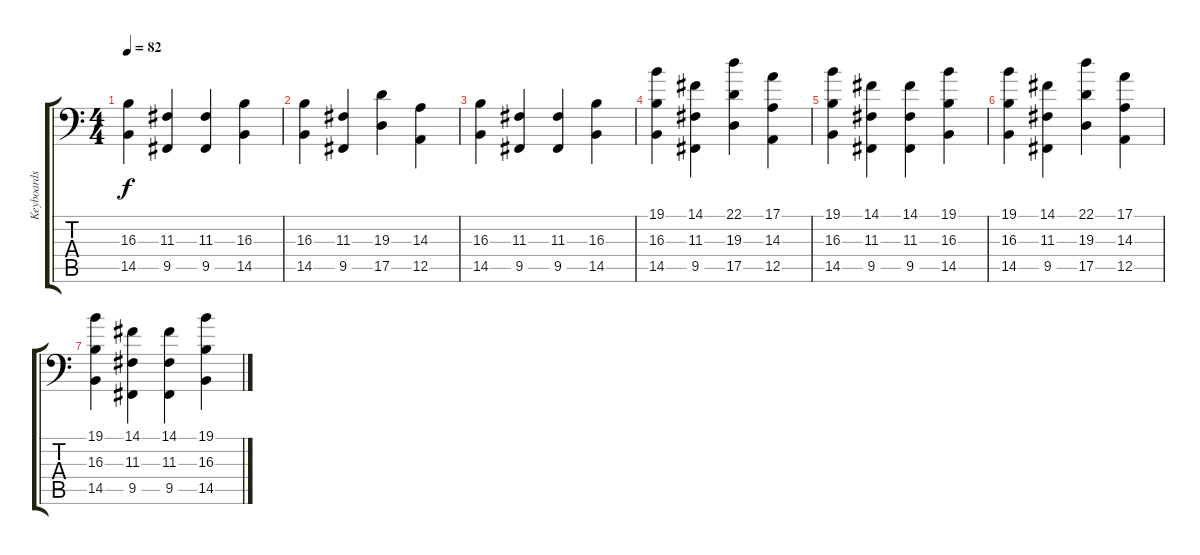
\track ("Keyboards" "Keyboards") {instrument stringensemble1}
\staff {score tabs}
\tuning (E3 B2 G2 D2 A1 E1) {hide}
\ts (4 4)
\tempo 82
\clef f4
\ks c
(16.3 14.5).4{dy f} (11.3 9.5).4 (11.3 9.5).4 (16.3 14.5).4 |
(16.3 14.5).4 (11.3 9.5).4 (19.3 17.5).4 (14.3 12.5).4 |
(16.3 14.5).4 (11.3 9.5).4 (11.3 9.5).4 (16.3 14.5).4 |
(19.1 16.3 14.5).4 (14.1 11.3 9.5).4 (22.1 19.3 17.5).4 (17.1 14.3 12.5).4 |
(19.1 16.3 14.5).4 (14.1 11.3 9.5).4 (14.1 11.3 9.5).4 (19.1 16.3 14.5).4 |
(19.1 16.3 14.5).4 (14.1 11.3 9.5).4 (22.1 19.3 17.5).4 (17.1 14.3 12.5).4 |
(19.1 16.3 14.5).4 (14.1 11.3 9.5).4 (14.1 11.3 9.5).4 (19.1 16.3 14.5).4
